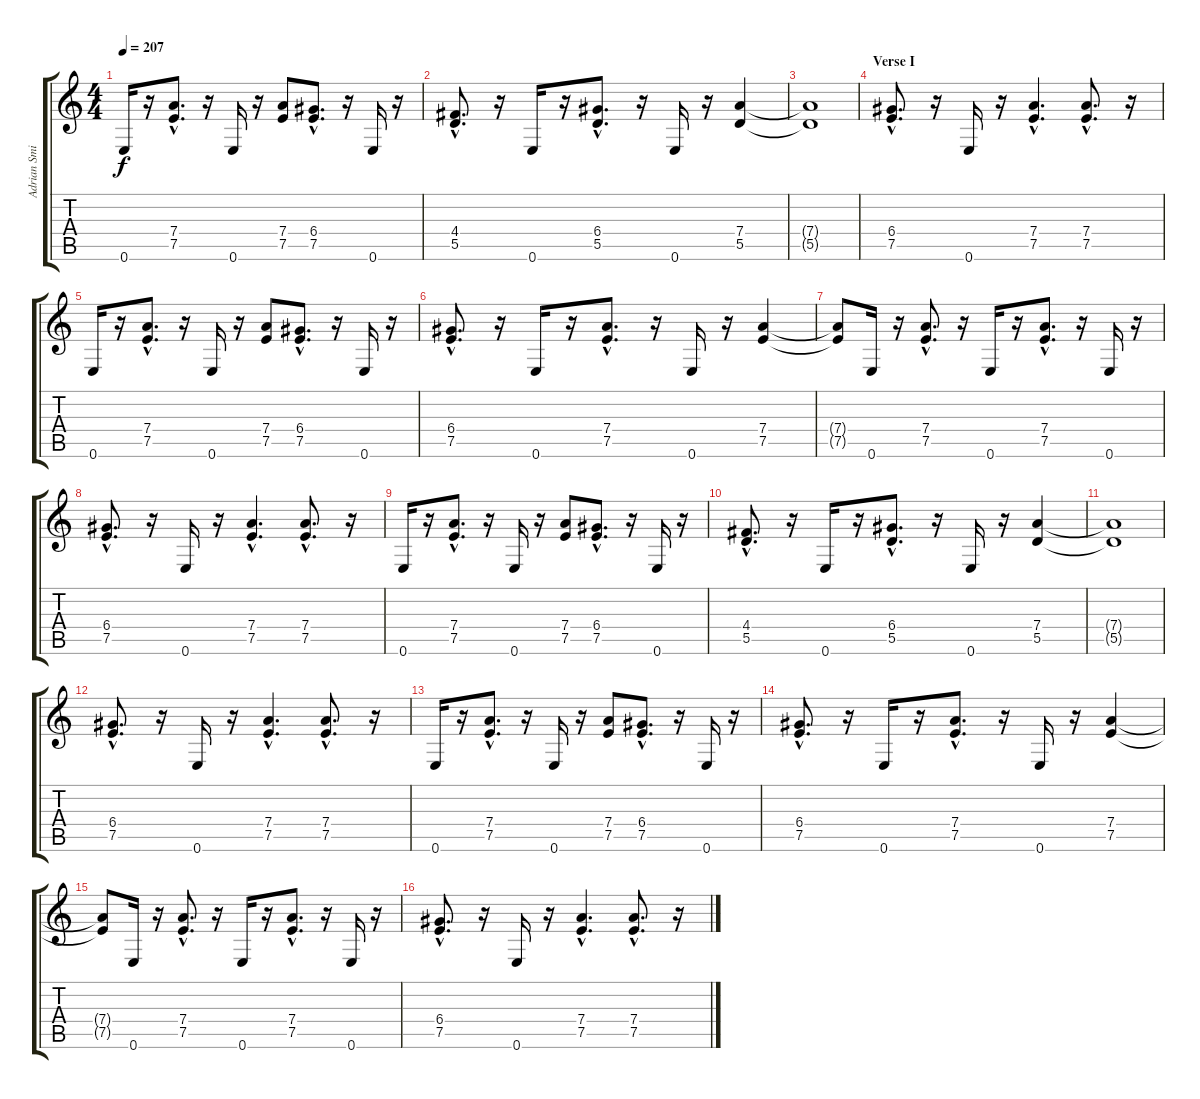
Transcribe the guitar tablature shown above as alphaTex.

\track ("Adrian Smith" "Adrian Smi") {instrument distortionguitar}
\staff {score tabs}
\tuning (E4 B3 G3 D3 A2 E2) {hide}
\ts (4 4)
\tempo 207
\clef g2
\ks c
0.6.16{dy f} r.16 (7.4{hac} 7.5{hac}).8{d} r.16 0.6.16 r.16 (7.4 7.5).8 (6.4{hac} 7.5{hac}).8{d} r.16 0.6.16 r.16 |
(4.4{hac} 5.5{hac}).8{d} r.16 0.6.16 r.16 (6.4{hac} 5.5{hac}).8{d} r.16 0.6.16 r.16 (7.4 5.5).4 |
(7.4{t} 5.5{t}).1 |
\section ("" "Verse I")
(6.4{hac} 7.5{hac}).8{d} r.16 0.6.16 r.16 (7.4{hac} 7.5{hac}).4{d} (7.4{hac} 7.5{hac}).8{d} r.16 |
0.6.16 r.16 (7.4{hac} 7.5{hac}).8{d} r.16 0.6.16 r.16 (7.4 7.5).8 (6.4{hac} 7.5{hac}).8{d} r.16 0.6.16 r.16 |
(6.4{hac} 7.5{hac}).8{d} r.16 0.6.16 r.16 (7.4{hac} 7.5{hac}).8{d} r.16 0.6.16 r.16 (7.4 7.5).4 |
(7.4{t} 7.5{t}).8 0.6.16 r.16 (7.4{hac} 7.5{hac}).8{d} r.16 0.6.16 r.16 (7.4{hac} 7.5{hac}).8{d} r.16 0.6.16 r.16 |
(6.4{hac} 7.5{hac}).8{d} r.16 0.6.16 r.16 (7.4{hac} 7.5{hac}).4{d} (7.4{hac} 7.5{hac}).8{d} r.16 |
0.6.16 r.16 (7.4{hac} 7.5{hac}).8{d} r.16 0.6.16 r.16 (7.4 7.5).8 (6.4{hac} 7.5{hac}).8{d} r.16 0.6.16 r.16 |
(4.4{hac} 5.5{hac}).8{d} r.16 0.6.16 r.16 (6.4{hac} 5.5{hac}).8{d} r.16 0.6.16 r.16 (7.4 5.5).4 |
(7.4{t} 5.5{t}).1 |
(6.4{hac} 7.5{hac}).8{d} r.16 0.6.16 r.16 (7.4{hac} 7.5{hac}).4{d} (7.4{hac} 7.5{hac}).8{d} r.16 |
0.6.16 r.16 (7.4{hac} 7.5{hac}).8{d} r.16 0.6.16 r.16 (7.4 7.5).8 (6.4{hac} 7.5{hac}).8{d} r.16 0.6.16 r.16 |
(6.4{hac} 7.5{hac}).8{d} r.16 0.6.16 r.16 (7.4{hac} 7.5{hac}).8{d} r.16 0.6.16 r.16 (7.4 7.5).4 |
(7.4{t} 7.5{t}).8 0.6.16 r.16 (7.4{hac} 7.5{hac}).8{d} r.16 0.6.16 r.16 (7.4{hac} 7.5{hac}).8{d} r.16 0.6.16 r.16 |
(6.4{hac} 7.5{hac}).8{d} r.16 0.6.16 r.16 (7.4{hac} 7.5{hac}).4{d} (7.4{hac} 7.5{hac}).8{d} r.16
